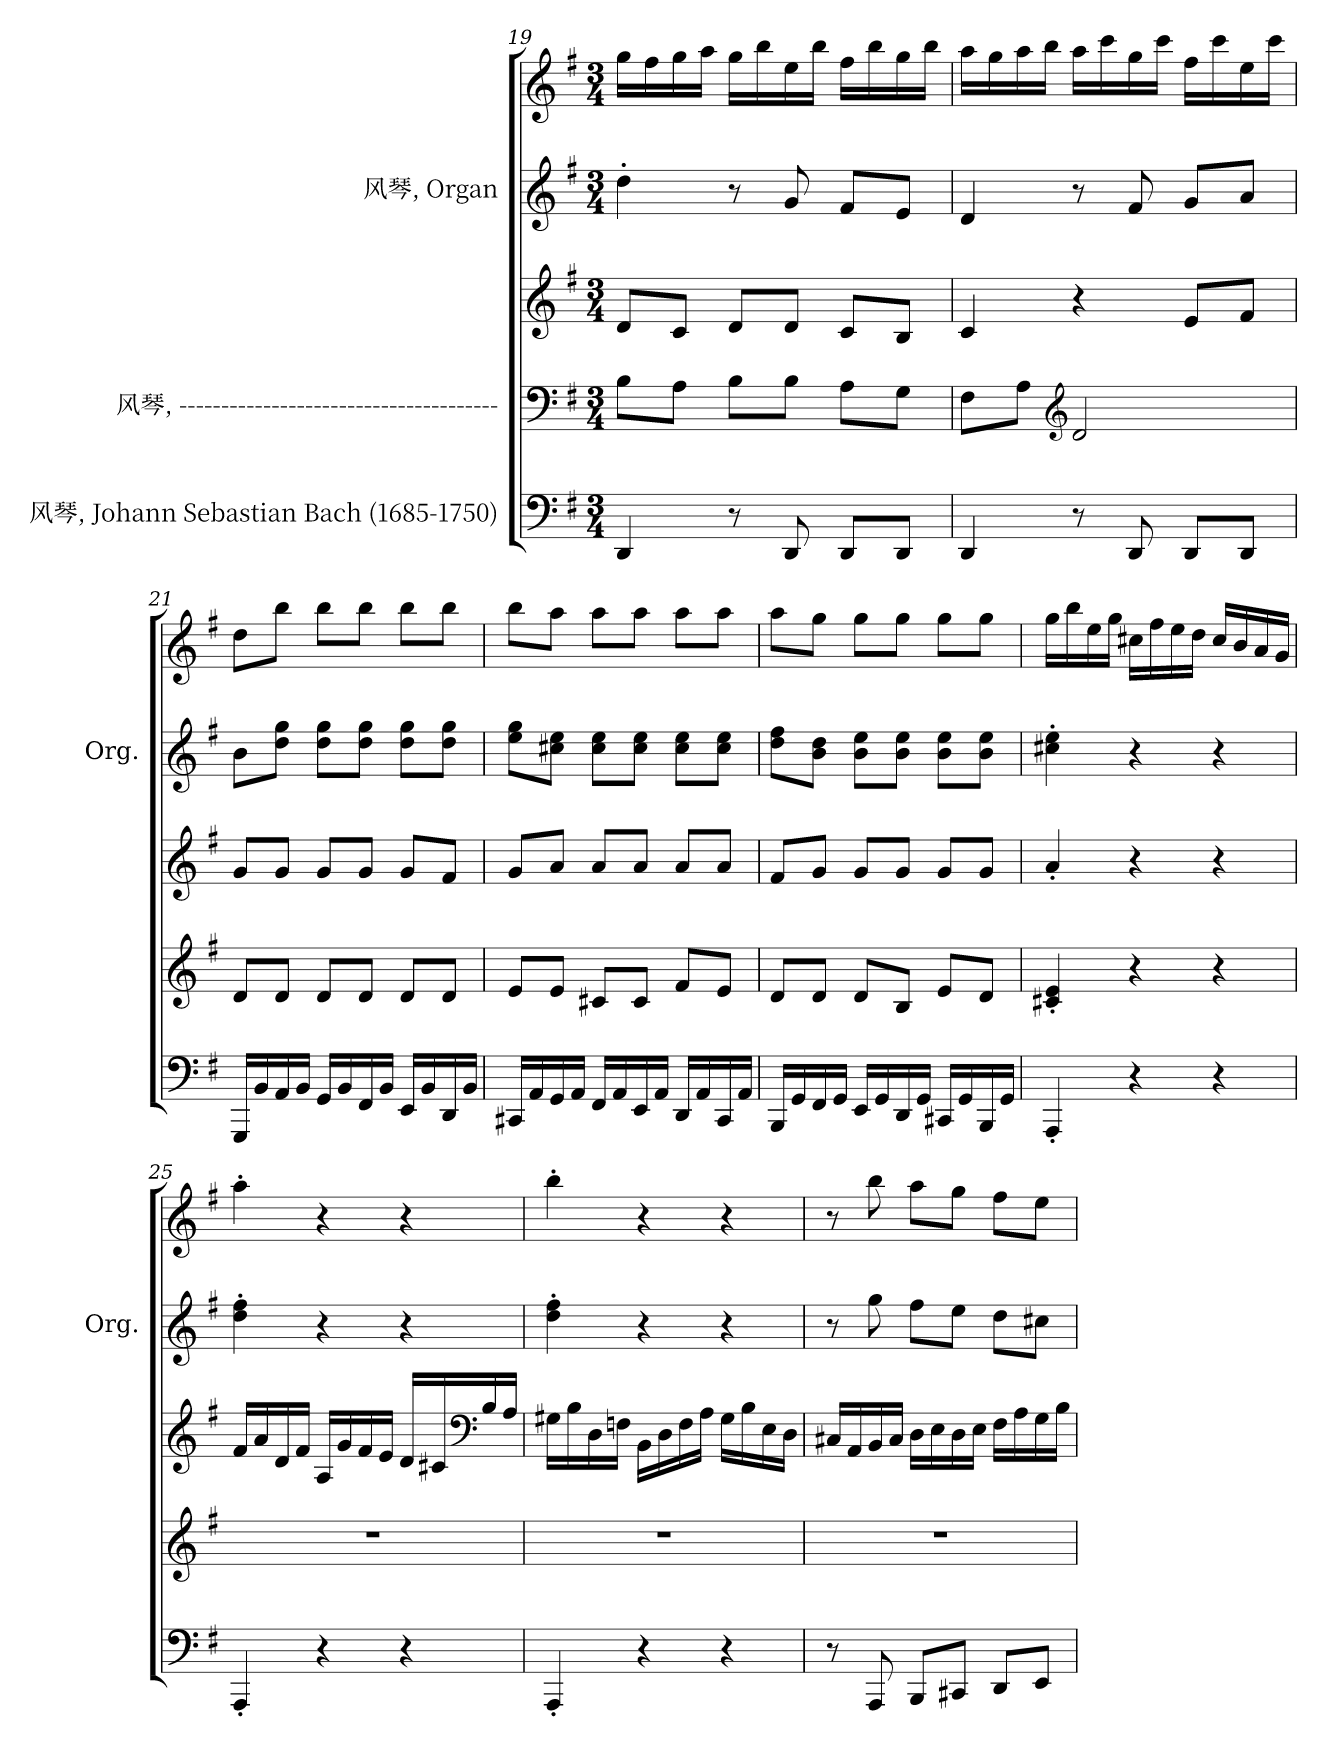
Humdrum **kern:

**kern	**kern	**kern	**kern	**kern
*part3	*part2	*part2	*part1	*part1
*staff5	*staff4	*staff3	*staff2	*staff1
*I"风琴, Johann Sebastian Bach   (1685-1750)	*I"风琴, --------------------------------------	*	*I"风琴, Organ	*
*	*	*	*I'Org.	*
*clefF4	*clefF4	*clefG2	*clefG2	*clefG2
*k[f#]	*k[f#]	*k[f#]	*k[f#]	*k[f#]
*M3/4	*M3/4	*M3/4	*M3/4	*M3/4
=19	=19	=19	=19	=19
4DD/	8B\L	8d/L	4dd'\	16gg\LL
.	.	.	.	16ff#\
.	8A\J	8c/J	.	16gg\
.	.	.	.	16aa\JJ
8r	8B\L	8d/L	8r	16gg\LL
.	.	.	.	16bb\
8DD/	8B\J	8d/J	8g/	16ee\
.	.	.	.	16bb\JJ
8DD/L	8A\L	8c/L	8f#/L	16ff#\LL
.	.	.	.	16bb\
8DD/J	8G\J	8B/J	8e/J	16gg\
.	.	.	.	16bb\JJ
=20	=20	=20	=20	=20
4DD/	8F#\L	4c/	4d/	16aa\LL
.	.	.	.	16gg\
.	8A\J	.	.	16aa\
.	.	.	.	16bb\JJ
*	*clefG2	*	*	*
8r	2d/	4r	8r	16aa\LL
.	.	.	.	16ccc\
8DD/	.	.	8f#/	16gg\
.	.	.	.	16ccc\JJ
8DD/L	.	8e/L	8g/L	16ff#\LL
.	.	.	.	16ccc\
8DD/J	.	8f#/J	8a/J	16ee\
.	.	.	.	16ccc\JJ
!!LO:LB:g=z
=21	=21	=21	=21	=21
16GGG/LL	8d/L	8g/L	8b\L	8dd\L
16BB/	.	.	.	.
16AA/	8d/J	8g/J	8dd\ 8gg\J	8bb\J
16BB/JJ	.	.	.	.
16GG/LL	8d/L	8g/L	8dd\ 8gg\L	8bb\L
16BB/	.	.	.	.
16FF#/	8d/J	8g/J	8dd\ 8gg\J	8bb\J
16BB/JJ	.	.	.	.
16EE/LL	8d/L	8g/L	8dd\ 8gg\L	8bb\L
16BB/	.	.	.	.
16DD/	8d/J	8f#/J	8dd\ 8gg\J	8bb\J
16BB/JJ	.	.	.	.
=22	=22	=22	=22	=22
16CC#X/LL	8e/L	8g/L	8ee\ 8gg\L	8bb\L
16AA/	.	.	.	.
16GG/	8e/J	8a/J	8cc#X\ 8ee\J	8aa\J
16AA/JJ	.	.	.	.
16FF#/LL	8c#X/L	8a/L	8cc#\ 8ee\L	8aa\L
16AA/	.	.	.	.
16EE/	8c#/J	8a/J	8cc#\ 8ee\J	8aa\J
16AA/JJ	.	.	.	.
16DD/LL	8f#/L	8a/L	8cc#\ 8ee\L	8aa\L
16AA/	.	.	.	.
16CC#/	8e/J	8a/J	8cc#\ 8ee\J	8aa\J
16AA/JJ	.	.	.	.
=23	=23	=23	=23	=23
16BBB/LL	8d/L	8f#/L	8dd\ 8ff#\L	8aa\L
16GG/	.	.	.	.
16FF#/	8d/J	8g/J	8b\ 8dd\J	8gg\J
16GG/JJ	.	.	.	.
16EE/LL	8d/L	8g/L	8b\ 8ee\L	8gg\L
16GG/	.	.	.	.
16DD/	8B/J	8g/J	8b\ 8ee\J	8gg\J
16GG/JJ	.	.	.	.
16CC#X/LL	8e/L	8g/L	8b\ 8ee\L	8gg\L
16GG/	.	.	.	.
16BBB/	8d/J	8g/J	8b\ 8ee\J	8gg\J
16GG/JJ	.	.	.	.
!!LO:PB:g=z
=24	=24	=24	=24	=24
4AAA'/	4c#X/' 4e/'	4a'/	4cc#X\' 4ee\'	16gg\LL
.	.	.	.	16bb\
.	.	.	.	16ee\
.	.	.	.	16gg\JJ
4r	4r	4r	4r	16cc#X\LL
.	.	.	.	16ff#\
.	.	.	.	16ee\
.	.	.	.	16dd\JJ
4r	4r	4r	4r	16cc#/LL
.	.	.	.	16b/
.	.	.	.	16a/
.	.	.	.	16g/JJ
=25	=25	=25	=25	=25
4AAA'/	2.r	16f#/LL	4dd\' 4ff#\'	4aa'\
.	.	16a/	.	.
.	.	16d/	.	.
.	.	16f#/JJ	.	.
4r	.	16A/LL	4r	4r
.	.	16g/	.	.
.	.	16f#/	.	.
.	.	16e/JJ	.	.
4r	.	16d/LL	4r	4r
.	.	16c#X/	.	.
*	*	*clefF4	*	*
.	.	16B/	.	.
.	.	16A/JJ	.	.
=26	=26	=26	=26	=26
4AAA'/	2.r	16G#X\LL	4dd\' 4ff#\'	4bb'\
.	.	16B\	.	.
.	.	16D\	.	.
.	.	16Fn\JJ	.	.
4r	.	16BB\LL	4r	4r
.	.	16D\	.	.
.	.	16F\	.	.
.	.	16A\JJ	.	.
4r	.	16G#\LL	4r	4r
.	.	16B\	.	.
.	.	16E\	.	.
.	.	16D\JJ	.	.
!!LO:LB:g=z
=27	=27	=27	=27	=27
8r	2.r	16C#X/LL	8r	8r
.	.	16AA/	.	.
8AAA/	.	16BB/	8gg\	8bb\
.	.	16C#/JJ	.	.
8BBB/L	.	16D\LL	8ff#\L	8aa\L
.	.	16E\	.	.
8CC#X/J	.	16D\	8ee\J	8gg\J
.	.	16E\JJ	.	.
8DD/L	.	16F#\LL	8dd\L	8ff#\L
.	.	16A\	.	.
8EE/J	.	16G\	8cc#X\J	8ee\J
.	.	16B\JJ	.	.
=	=	=	=	=
*-	*-	*-	*-	*-
